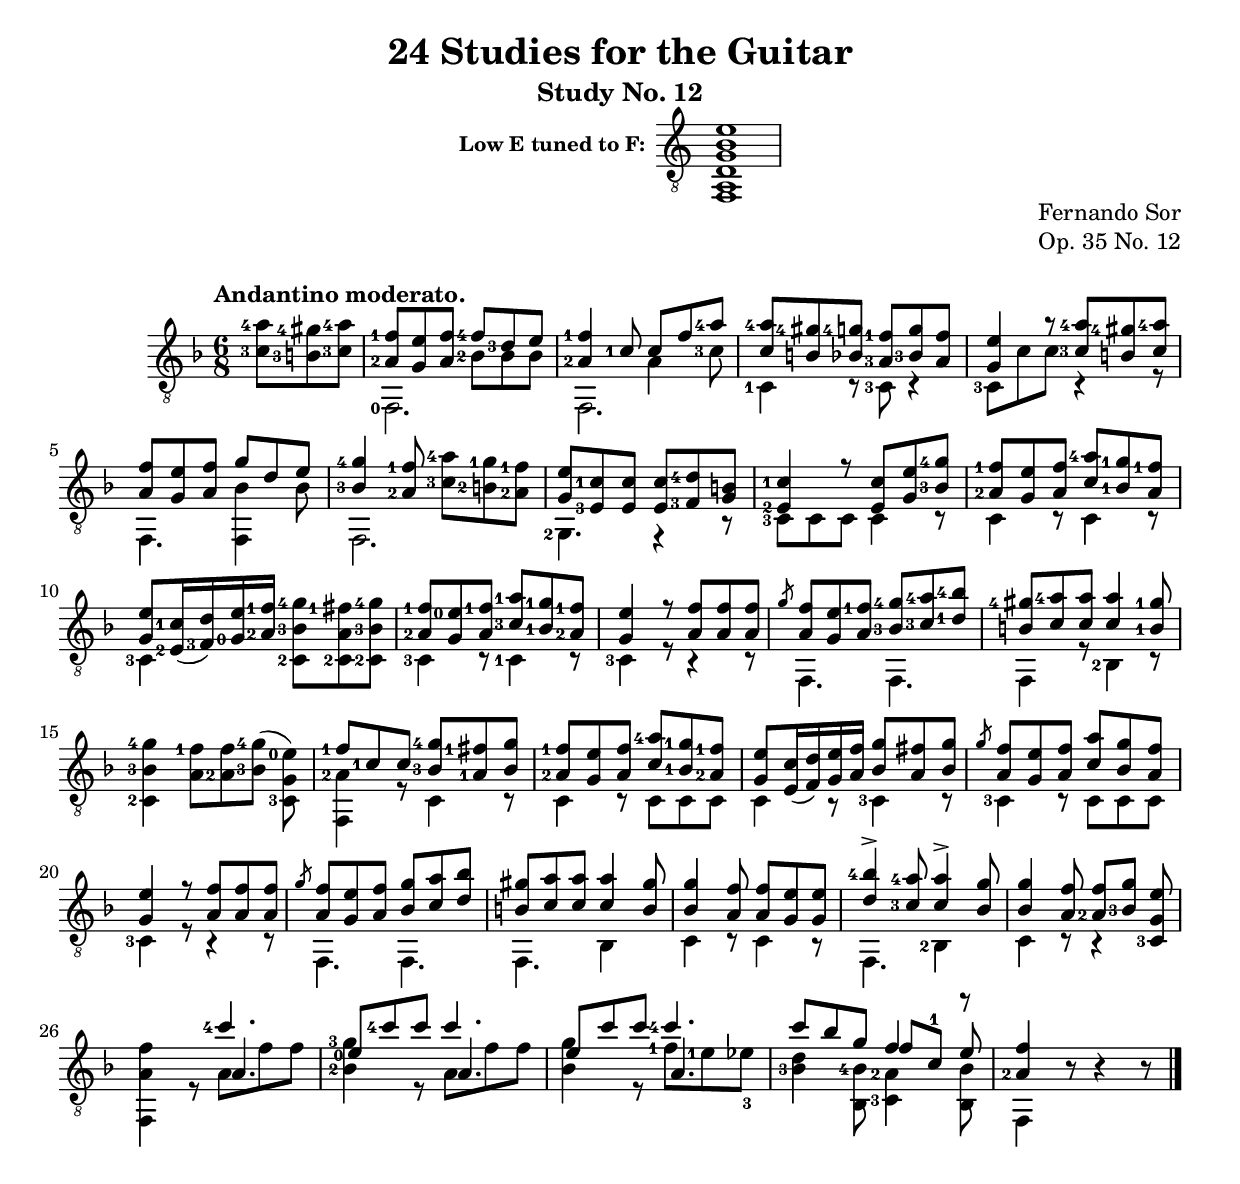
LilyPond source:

\version "2.18.0"
\header {
  title = "24 Studies for the Guitar"
  subtitle = "Study No. 12"
  composer = "Fernando Sor"
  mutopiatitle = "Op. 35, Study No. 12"
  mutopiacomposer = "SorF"
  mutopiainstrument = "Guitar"
  opus = "Op. 35 No. 12"
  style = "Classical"
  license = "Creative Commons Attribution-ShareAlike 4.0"
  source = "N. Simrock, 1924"
  % From Boije 481-1, enscribed "Bonn Chez N. Simrock"
  date = "1828"
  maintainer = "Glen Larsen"
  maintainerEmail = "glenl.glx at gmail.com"
}

\paper {
  % add space between composer/opus markup and first staff
  markup-system-spacing #'padding = #3
  % add a little space between composer and opus
  markup-markup-spacing #'padding = #1.2
  top-margin = 7\mm
  bottom-margin = 6\mm
}

%\makeDefaultStringTuning #'guitar-open-f-tuning \stringTuning <f, a, d g b e'>
tuning = \markup {
  \score {
    \new Staff \with { \remove "Time_signature_engraver" }
    {
      \clef "treble_8"
      <f, a, d g b e'>1
    }
    \layout {
      ragged-right = ##t
      indent = 0\cm
    }
  }
}
\header {
  subsubtitle = \markup { "Low E tuned to F: " \raise #0.5 \tuning }
}


\layout {
  \context {
    \Voice
    \override StringNumber #'stencil = ##f
  }
  \context {
    \Staff
    \override Fingering #'staff-padding = #'()
    \override Fingering #'add-stem-support = ##t
    \mergeDifferentlyDottedOn
    \mergeDifferentlyHeadedOn
  }
  \context {
    \Dynamics
    \override DynamicTextSpanner #'style = #'none
  }
}

global = {
  \time 6/8
  \key f \major
}


upperVoice = \relative c'' {
  \oneVoice
  \tempo "Andantino moderato."
  \set fingeringOrientations = #'(left)
  \partial 4. { <a-4 c,-3>8 <gis-4 b,-3> <a-4 c,-3> }
  \voiceOne
  <f-1 a,-2>8 <e g,> <f a,> <f-4> <d-3> e |
  <f-1 a,-2>4 <c-1>8 c f <a-4> |
  <a-4 c,>8 <gis-4 b,> <g-4 bes,> <f-1 a,-3> <g bes,-3> <f a,> |
  <e g,>4 r8 <a-4 c,-3>8 <gis-4 b,> <a-4 c,> |

  <f a,>8 <e g,> <f a,> g d e |
  <g-4 bes,-3>4 <f-1 a,-2>8 \stemDown <a-4 c,-3> <g-1 b,-2> <f-1 a,-2> \stemUp |
  <e g,>8 <c-1 e,-3> q q <d-4 f,-3> <b g> |
  <c-1 e,-2>4 r8 <c e,> <e g,> <g-4 bes,-3> |
  <f-1 a,-2>8 <e g,> <f a,> <a-4 c,> <g-1 bes,-1> <f-1 a,> |

  <e g,>8 <c-1 e,-2>16_( <d f,-3>) <e g,-0> <f-1 a,-2> s4. |
  <f-1 a,-2>8 <e-0 g,> <f-1 a,> <a-1 c,-3> <g-1 bes,-1> <f-1 a,-2> |
  <e g,>4 r8 <f a,> q q |
  \slashedGrace{g8} <f a,>8 <e g,> <f-1 a,> <g-4 bes,-3> <a-4 c,-3> <bes-4 d,-1> |
  <gis-4 b,>8 <a-4 c,> q q4 <gis-1 b,-1>8 |

  \stemDown
  <g-4 bes,-3 c,-2>4 <f-1 a,>8[ <f a,-2> <g-4 bes,-3>8]( <e-0 g, c,-3>8) |
  \stemUp
  <f-1>8 <c-1> c <g'-4 bes,-3> <fis-1 a,-1> <g bes,> |
  <f-1 a,-2>8 <e g,> <f a,> <a-4 c,> <g-1 bes,-1> <f-1 a,-2> |
  <e g,>8 <c e,(>16_( <d f,>) <e g,> <f a,> <g bes,>8 <fis a,> <g bes,> |
  \slashedGrace{g8} <f a,>8 <e g,> <f a,> <a c,> <g bes,> <f a,> |

  <e g,>4 r8 <f a,>8 q q |
  \slashedGrace{g8} <f a,>8 <e g,> <f a,> <g bes,> <a c,> <bes d,> |
  <gis b,>8[ <a c,> q] q4 <gis b,>8 |
  <g bes,>4 <f a,>8 q[ <e g,> q ] |
  <bes'-4 d,>4-> <a-4 c,-3>8 q4-> <g bes,>8 |
  <g bes,>4 <f a,>8 <f a,-2>8[ <g bes,-3>8] <e g, c,-3>8 |

  s4. <c'-4>4. |
  <e,-0>8 <c'-4> c c4. |
  <e,>8 <c'> c <c-4>4. |
  c8 bes g f4 e8 |
  <f a,-2>4 b,8\rest b4\rest b8\rest
  \bar "|."
}

lowerVoice = \relative c, {
  \voiceTwo
  \set fingeringOrientations = #'(left)
  \partial 4. {s4.}
  << { <f-0>2. | }
     \new Voice="middleVoice"
     { \voiceThree\stemDown
       \set fingeringOrientations = #'(left)
       s4. <bes'-2>8 bes bes |
     } >>
  << { f,2. | }
     \new Voice="middleVoice"
     { \voiceThree\stemDown
       \set fingeringOrientations = #'(left)
       s4. a'4 <c-3>8 |
     } >>
  <c,-1>4 r8 <c-3>8 r4 |
  <c-3>8 c' c r4 r8 |

  f,,4. <bes' f,>4 bes8 |
  f,2. |
  <g-2>4. r4 r8 |
  <c-3>8 c c c4 r8 |
  c4 r8 c4 r8 |

  <c-3>4 s8 <g''-4 bes,-3 c,-2>8 <fis-1 a, c,-2> <g-4 bes,-3 c,-2> |
  <c,,-3>4 r8 <c-1>4 r8 |
  <c-3>4 r8 r4 r8 |
  f,4. f |
  f4 r8  <bes-2>4 r8 |

  s4*3 |
  <a'-2 f,>4 r8 c,4 r8 |
  c4 r8 c c c |
  c4 r8 <c-3>4 r8 |
  <c-3>4 r8 c c c |

  <c-3>4 r8 r4 r8 |
  f,4. f |
  f4. bes4 s8 |
  c4 r8 c4 r8 |
  f,4. <bes-2>4  s8 |
  c4 r8 r4 s8 |

  << { <f' a, f,>4 r8 a,8 f' f |
       <g-3 bes,-2>4 r8 a,8 f' f |
       <g bes,>4 r8 <f-1> <e-1>
       \set fingeringOrientations = #'(down) <ees-3> |
       \set fingeringOrientations = #'(left)
       <d bes-3>4 <bes-4 bes,>8 <a-2 c,-3>4 <bes bes,>8 |
     }
     \new Voice="middleVoice"
     {
       \voiceThree s4. a4. |
       s4. a4. |
       s4. <a>4. |
       s4. f'8 <c-1>8 r |
     } >>
  f,,4 s4*2
}


\score {
  <<
    \new Staff = "Guitar" \with {
      midiInstrument = #"acoustic guitar (nylon)"
    }
    <<
      \global
      \clef "treble_8"
      \context Voice = "upperVoice" \upperVoice
      \context Voice = "lowerVoice" \lowerVoice
    >>
  >>
  \layout {}
  \midi {
    \tempo 4 = 90
  }
}
